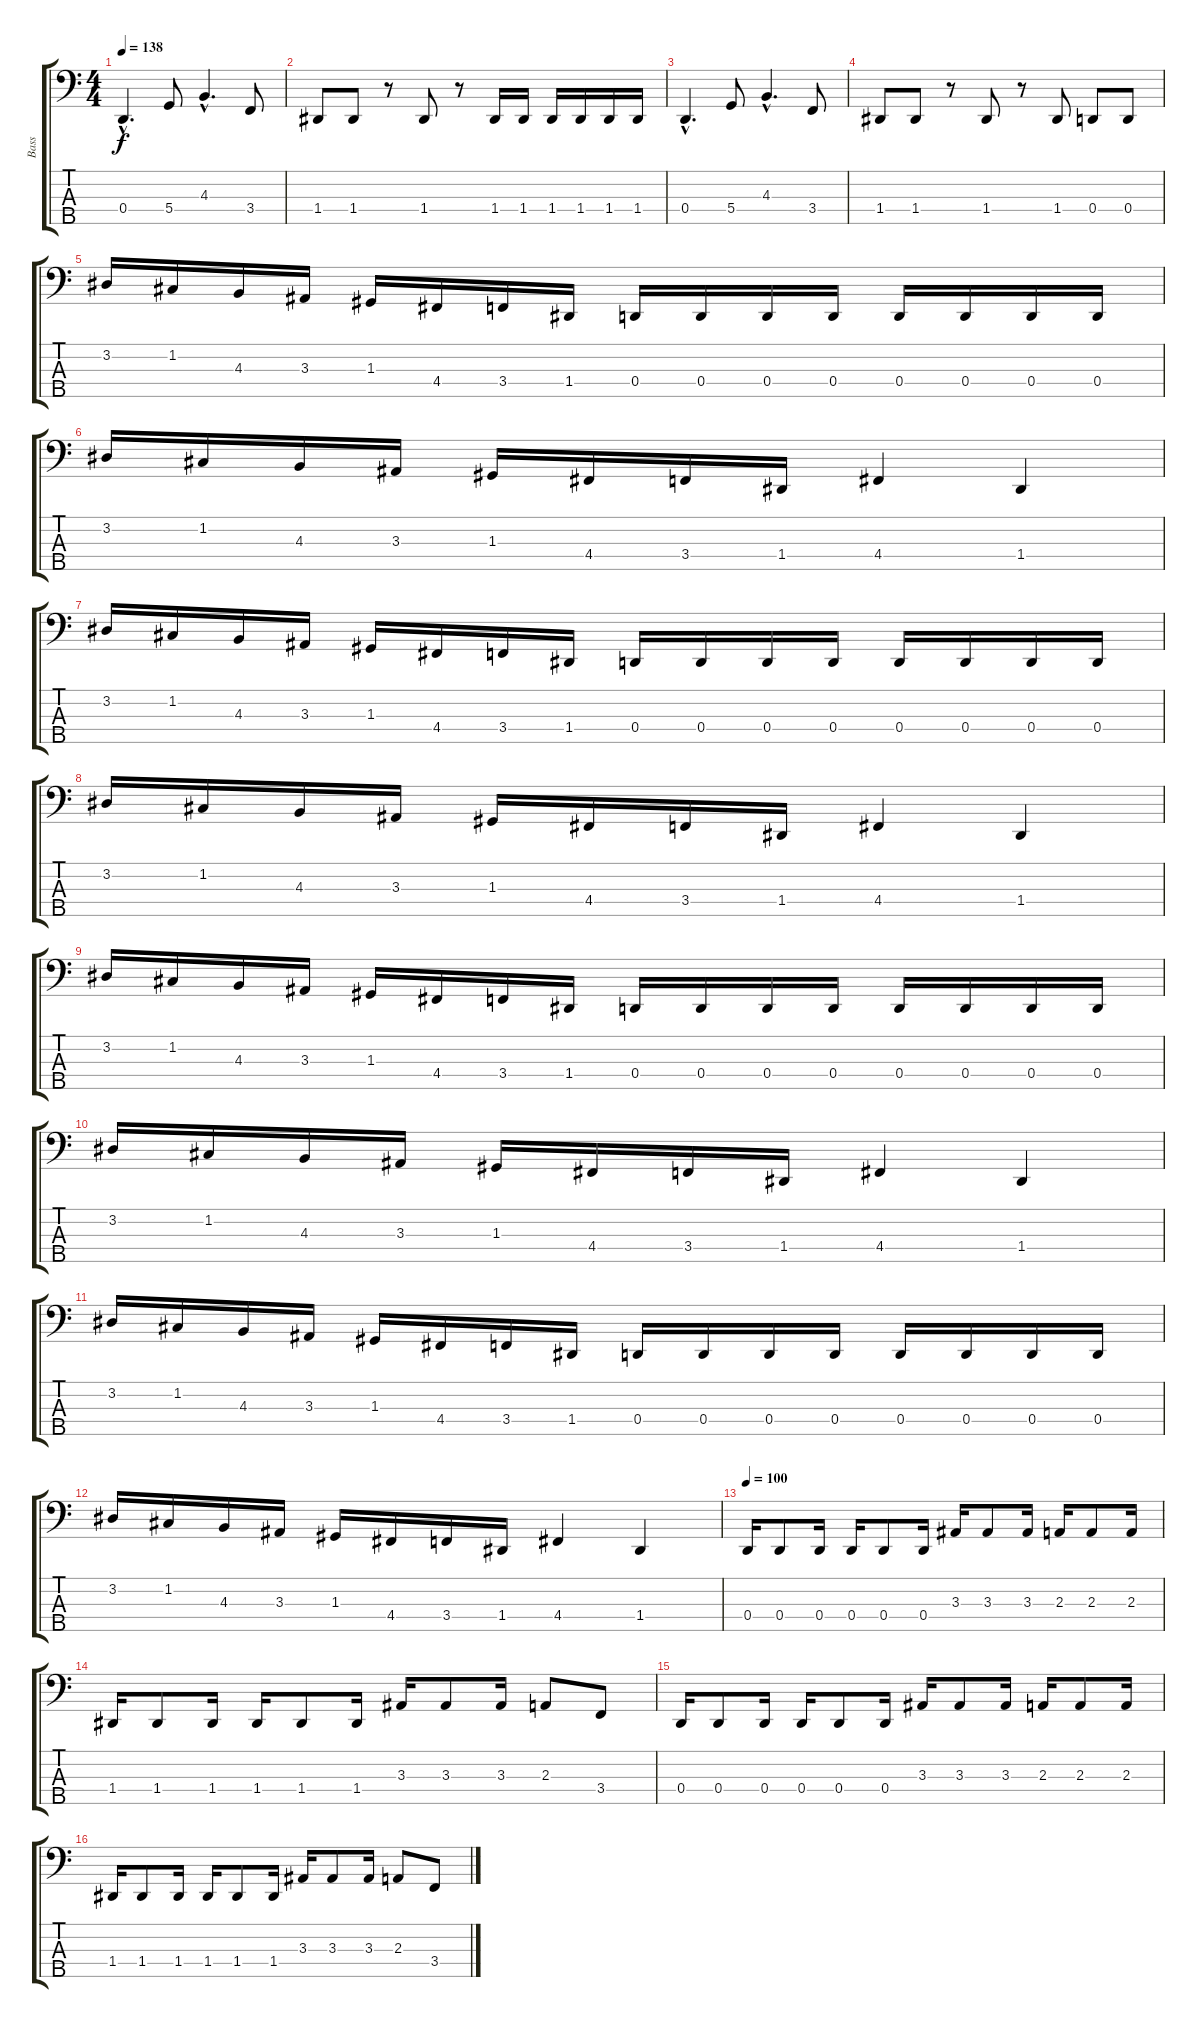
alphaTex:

\track ("Bass" "Bass") {instrument electricbassfinger}
\staff {score tabs}
\tuning (F2 C2 G1 D1 A0) {hide}
\ts (4 4)
\tempo 138
\clef f4
\ks c
0.4{hac}.4{d dy f} 5.4.8 4.3{hac}.4{d} 3.4.8 |
1.4.8 1.4.8 r.8 1.4.8 r.8 1.4.16 1.4.16 1.4.16 1.4.16 1.4.16 1.4.16 |
0.4{hac}.4{d} 5.4.8 4.3{hac}.4{d} 3.4.8 |
1.4.8 1.4.8 r.8 1.4.8 r.8 1.4.8 0.4.8 0.4.8 |
3.2.16 1.2.16 4.3.16 3.3.16 1.3.16 4.4.16 3.4.16 1.4.16 0.4.16 0.4.16 0.4.16 0.4.16 0.4.16 0.4.16 0.4.16 0.4.16 |
3.2.16 1.2.16 4.3.16 3.3.16 1.3.16 4.4.16 3.4.16 1.4.16 4.4.4 1.4.4 |
3.2.16 1.2.16 4.3.16 3.3.16 1.3.16 4.4.16 3.4.16 1.4.16 0.4.16 0.4.16 0.4.16 0.4.16 0.4.16 0.4.16 0.4.16 0.4.16 |
3.2.16 1.2.16 4.3.16 3.3.16 1.3.16 4.4.16 3.4.16 1.4.16 4.4.4 1.4.4 |
3.2.16 1.2.16 4.3.16 3.3.16 1.3.16 4.4.16 3.4.16 1.4.16 0.4.16 0.4.16 0.4.16 0.4.16 0.4.16 0.4.16 0.4.16 0.4.16 |
3.2.16 1.2.16 4.3.16 3.3.16 1.3.16 4.4.16 3.4.16 1.4.16 4.4.4 1.4.4 |
3.2.16 1.2.16 4.3.16 3.3.16 1.3.16 4.4.16 3.4.16 1.4.16 0.4.16 0.4.16 0.4.16 0.4.16 0.4.16 0.4.16 0.4.16 0.4.16 |
3.2.16 1.2.16 4.3.16 3.3.16 1.3.16 4.4.16 3.4.16 1.4.16 4.4.4 1.4.4 |
\tempo 100
0.4.16 0.4.8 0.4.16 0.4.16 0.4.8 0.4.16 3.3.16 3.3.8 3.3.16 2.3.16 2.3.8 2.3.16 |
1.4.16 1.4.8 1.4.16 1.4.16 1.4.8 1.4.16 3.3.16 3.3.8 3.3.16 2.3.8 3.4.8 |
0.4.16 0.4.8 0.4.16 0.4.16 0.4.8 0.4.16 3.3.16 3.3.8 3.3.16 2.3.16 2.3.8 2.3.16 |
1.4.16 1.4.8 1.4.16 1.4.16 1.4.8 1.4.16 3.3.16 3.3.8 3.3.16 2.3.8 3.4.8
